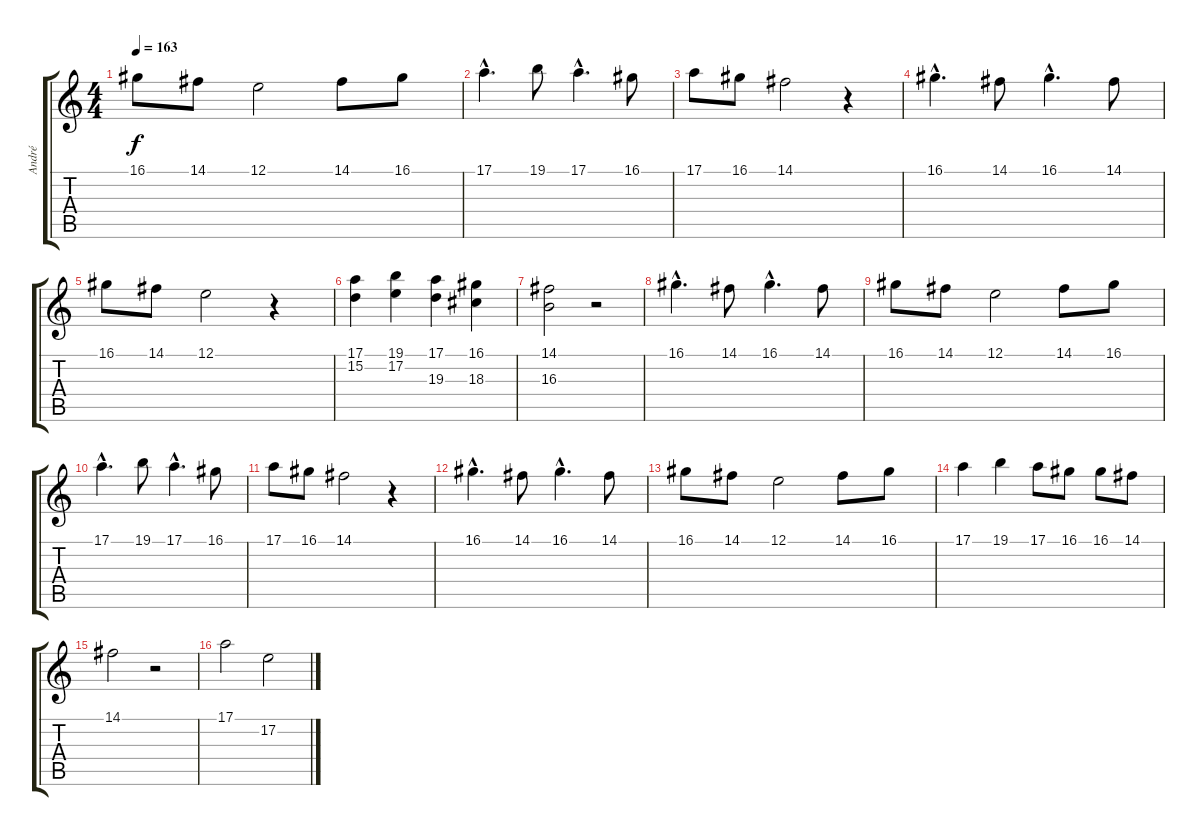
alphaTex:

\track ("André" "André") {instrument lead6voice}
\staff {score tabs}
\tuning (E4 B3 G3 D3 A2 E2) {hide}
\ts (4 4)
\tempo 163
\clef g2
\ks c
16.1.8{dy f} 14.1.8 12.1.2 14.1.8 16.1.8 |
17.1{hac}.4{d} 19.1.8 17.1{hac}.4{d} 16.1.8 |
17.1.8 16.1.8 14.1.2 r.4 |
16.1{hac}.4{d} 14.1.8 16.1{hac}.4{d} 14.1.8 |
16.1.8 14.1.8 12.1.2 r.4 |
(17.1 15.2).4 (19.1 17.2).4 (17.1 19.3).4 (16.1 18.3).4 |
(14.1 16.3).2 r.2 |
16.1{hac}.4{d} 14.1.8 16.1{hac}.4{d} 14.1.8 |
16.1.8 14.1.8 12.1.2 14.1.8 16.1.8 |
17.1{hac}.4{d} 19.1.8 17.1{hac}.4{d} 16.1.8 |
17.1.8 16.1.8 14.1.2 r.4 |
16.1{hac}.4{d} 14.1.8 16.1{hac}.4{d} 14.1.8 |
16.1.8 14.1.8 12.1.2 14.1.8 16.1.8 |
17.1.4 19.1.4 17.1.8 16.1.8 16.1.8 14.1.8 |
14.1.2 r.2 |
17.1.2 17.2.2
